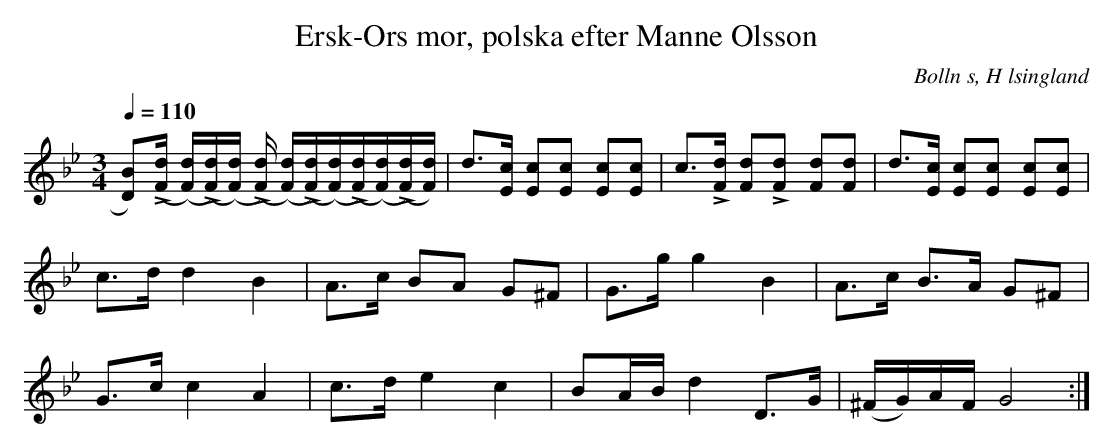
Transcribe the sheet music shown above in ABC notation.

X:1
T: Ersk-Ors mor, polska efter Manne Olsson
O:Bolln s, H lsingland
M:3/4
L:1/8
Q:1/4=110
K:Gm
[D B])(L[F/d/] ([F/d/])(L[F/d/])([F/d/]) (L[F/d/]) ([F/d/])(L[F/d/])([F/d/])(L[F/d/])([F/d/])(L[F/d/])[F/d/]) | d>[Ec] [Ec][Ec] [Ec][Ec] | \
c>L[Fd] [Fd]L[Fd] [Fd][Fd] | d>[Ec] [Ec][Ec] [Ec][Ec] |
c>d    d2       B2           | A>c    BA       G^F       | G>g    g2 B2     | A>c         B>A G^F  |
G>c    c2       A2           | c>d    e2       c2        | BA/B/  d2 D>G   | (^F/G/)A/F/ G4      :|
